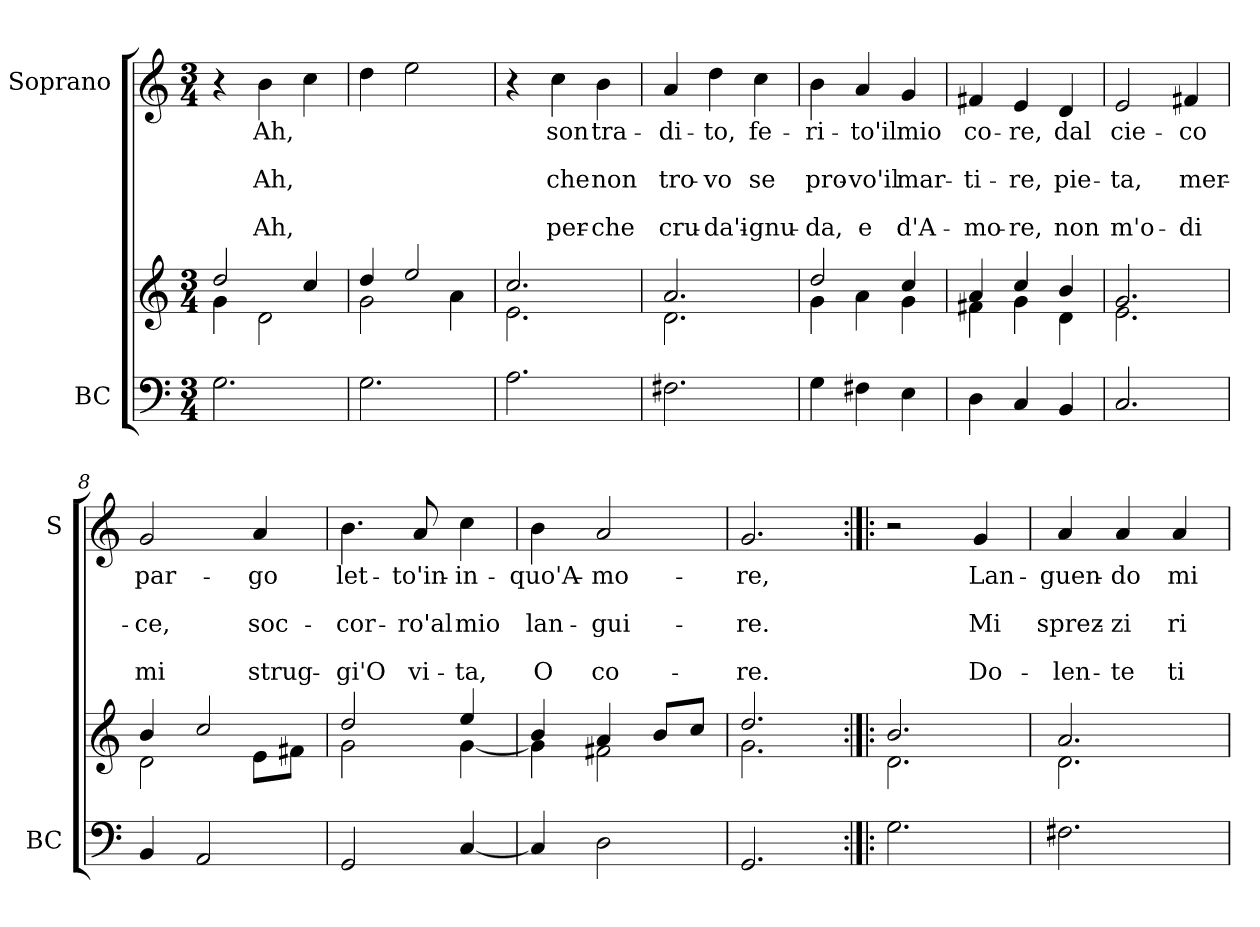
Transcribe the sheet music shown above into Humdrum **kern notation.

**kern	**kern	**kern	**text	**text	**text	**text	**text
*part2	*part2	*part1	*part1	*part1	*part1	*part1	*part1
*staff3	*staff2	*staff1	*staff1	*staff1	*staff1	*staff1	*staff1
*I"BC	*	*I"Soprano	*	*	*	*	*
*I'BC	*	*I'S	*	*	*	*	*
*clefF4	*clefG2	*clefG2	*	*	*	*	*
*k[]	*k[]	*k[]	*	*	*	*	*
*C:	*C:	*C:	*	*	*	*	*
*M3/4	*M3/4	*M3/4	*	*	*	*	*
=1	=1	=1	=1	=1	=1	=1	=1
*	*^	*	*	*	*	*	*
2.G\	2dd/	4g\	4r	.	.	.	.	.
!	!	!	!	!LO:LY:b	!	!LO:LY:b	!	!LO:LY:b
.	.	2d\	4b\	Ah,	.	Ah,	.	Ah,
.	4cc/	.	4cc\	.	.	.	.	.
=2	=2	=2	=2	=2	=2	=2	=2	=2
2.G\	4dd/	2g\	4dd\	.	.	.	.	.
.	2ee/	.	2ee\	.	.	.	.	.
.	.	4a\	.	.	.	.	.	.
=3	=3	=3	=3	=3	=3	=3	=3	=3
2.A\	2.cc/	2.e\	4r	.	.	.	.	.
!	!	!	!	!LO:LY:b	!	!LO:LY:b	!	!LO:LY:b
.	.	.	4cc\	son	.	che	.	per-
!	!	!	!	!LO:LY:b	!	!LO:LY:b	!	!LO:LY:b
.	.	.	4b\	tra-	.	non	.	-che
=4	=4	=4	=4	=4	=4	=4	=4	=4
!	!	!	!	!LO:LY:b	!	!LO:LY:b	!	!LO:LY:b
2.F#X\	2.a/	2.d\	4a/	-di-	.	tro-	.	cru-
!	!	!	!	!LO:LY:b	!	!LO:LY:b	!	!LO:LY:b
.	.	.	4dd\	-to,	.	-vo	.	-da'i-
!	!	!	!	!LO:LY:b	!	!LO:LY:b	!	!LO:LY:b
.	.	.	4cc\	fe-	.	se	.	-gnu-
=5	=5	=5	=5	=5	=5	=5	=5	=5
!	!	!	!	!LO:LY:b	!	!LO:LY:b	!	!LO:LY:b
4G\	2dd/	4g\	4b\	-ri-	.	pro-	.	-da,
!	!	!	!	!LO:LY:b	!	!LO:LY:b	!	!LO:LY:b
4F#X\	.	4a\	4a/	-to'il	.	-vo'il	.	e
!	!	!	!	!LO:LY:b	!	!LO:LY:b	!	!LO:LY:b
4E\	4cc/	4g\	4g/	mio	.	mar-	.	d'A-
!!LO:LB:g=z
=6	=6	=6	=6	=6	=6	=6	=6	=6
!	!	!	!	!LO:LY:b	!	!LO:LY:b	!	!LO:LY:b
4D\	4a/	4f#X\	4f#X/	co-	.	-ti-	.	-mo-
!	!	!	!	!LO:LY:b	!	!LO:LY:b	!	!LO:LY:b
4C/	4cc/	4g\	4e/	-re,	.	-re,	.	-re,
!	!	!	!	!LO:LY:b	!	!LO:LY:b	!	!LO:LY:b
4BB/	4b/	4d\	4d/	dal	.	pie-	.	non
=7	=7	=7	=7	=7	=7	=7	=7	=7
!	!	!	!	!LO:LY:b	!	!LO:LY:b	!	!LO:LY:b
2.C/	2.g/	2.e\	2e/	cie-	.	-ta,	.	m'o-
!	!	!	!	!LO:LY:b	!	!LO:LY:b	!	!LO:LY:b
.	.	.	4f#X/	-co	.	mer-	.	-di
=8	=8	=8	=8	=8	=8	=8	=8	=8
!	!	!	!	!LO:LY:b	!	!LO:LY:b	!	!LO:LY:b
4BB/	4b/	2d\	2g/	par-	.	-ce,	.	mi
2AA/	2cc/	.	.	.	.	.	.	.
!	!	!	!	!LO:LY:b	!	!LO:LY:b	!	!LO:LY:b
.	.	8e\L	4a/	-go	.	soc-	.	strug-
.	.	8f#X\J	.	.	.	.	.	.
=9	=9	=9	=9	=9	=9	=9	=9	=9
!	!	!	!	!LO:LY:b	!	!LO:LY:b	!	!LO:LY:b
2GG/	2dd/	2g\	4.b\	let-	.	-cor-	.	-gi'O
!	!	!	!	!LO:LY:b	!	!LO:LY:b	!	!LO:LY:b
.	.	.	8a/	-to'in-	.	-ro'al	.	vi-
!	!	!	!	!LO:LY:b	!	!LO:LY:b	!	!LO:LY:b
[4C/	4ee/	[<4g\	4cc\	-in-	.	mio	.	-ta,
=10	=10	=10	=10	=10	=10	=10	=10	=10
!	!	!	!	!LO:LY:b	!	!LO:LY:b	!	!LO:LY:b
4C/]	4b/	4g\]	4b\	-quo'A-	.	lan-	.	O
!	!	!	!	!LO:LY:b	!	!LO:LY:b	!	!LO:LY:b
2D\	4a/	2f#X\	2a/	-mo-	.	-gui-	.	co-
.	8b/L	.	.	.	.	.	.	.
.	8cc/J	.	.	.	.	.	.	.
=11	=11	=11	=11	=11	=11	=11	=11	=11
!	!	!	!	!LO:LY:b	!	!LO:LY:b	!	!LO:LY:b
2.GG/	2.dd/	2.g\	2.g/	-re,	.	-re.	.	-re.
!!LO:PB:g=z
=12:|!|:	=12:|!|:	=12:|!|:	=12:|!|:	=12:|!|:	=12:|!|:	=12:|!|:	=12:|!|:	=12:|!|:
2.G\	2.b/	2.d\	2r	.	.	.	.	.
!	!	!	!	!LO:LY:b	!	!LO:LY:b	!	!LO:LY:b
.	.	.	4g/	Lan-	.	Mi	.	Do-
=13	=13	=13	=13	=13	=13	=13	=13	=13
!	!	!	!	!LO:LY:b	!	!LO:LY:b	!	!LO:LY:b
2.F#X\	2.a/	2.d\	4a/	-guen-	.	sprez-	.	-len-
!	!	!	!	!LO:LY:b	!	!LO:LY:b	!	!LO:LY:b
.	.	.	4a/	-do	.	-zi	.	-te
!	!	!	!	!LO:LY:b	!	!LO:LY:b	!	!LO:LY:b
.	.	.	4a/	mi	.	ri-	.	ti
*	*v	*v	*	*	*	*	*	*
=	=	=	=	=	=	=	=
*-	*-	*-	*-	*-	*-	*-	*-
